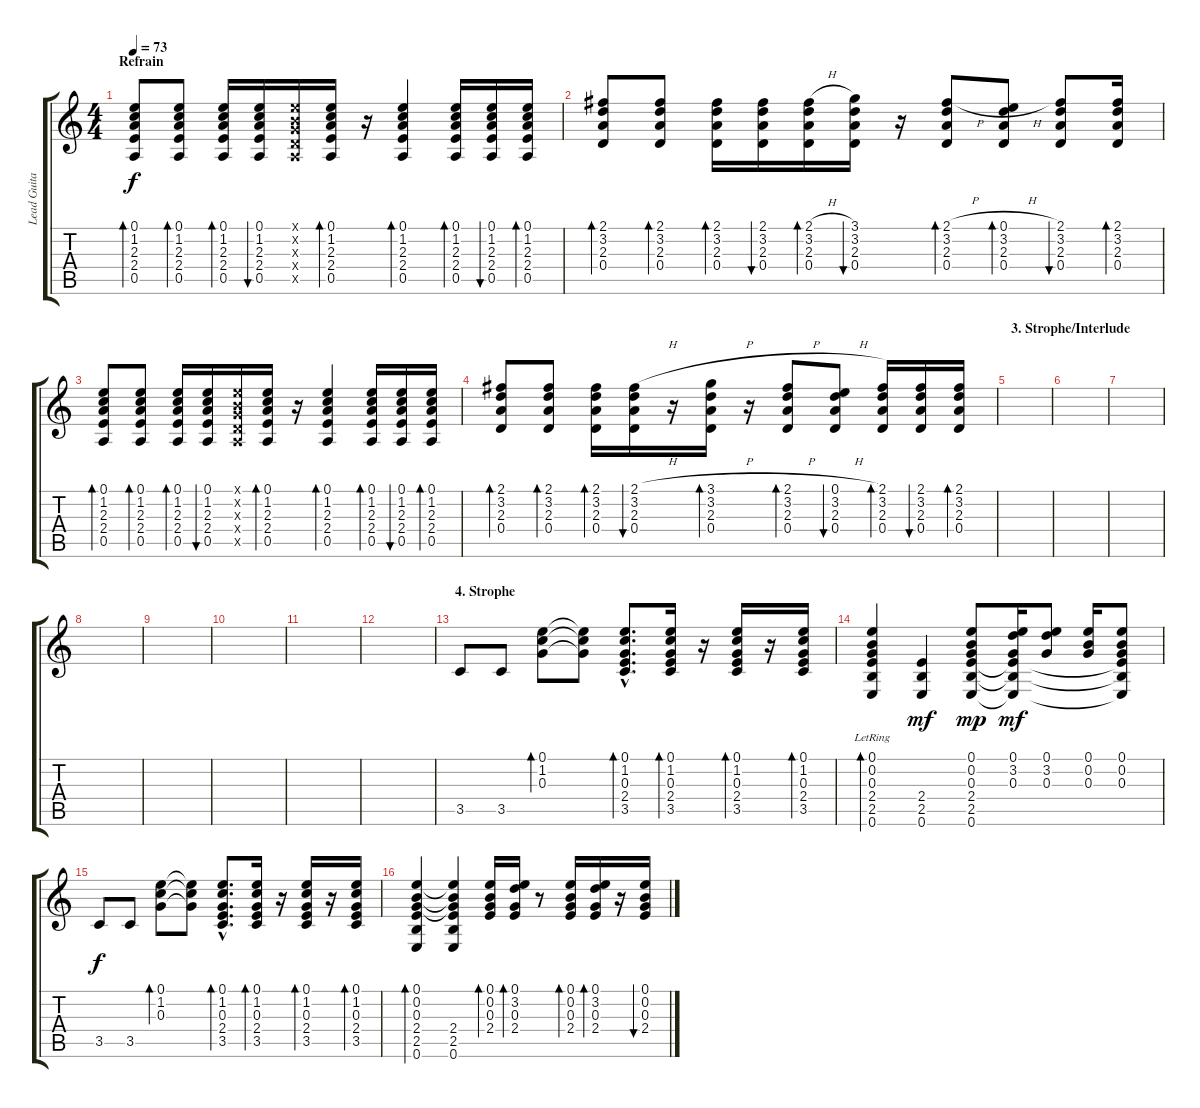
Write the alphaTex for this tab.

\track ("Lead Guitar" "Lead Guita") {instrument electricguitarclean}
\staff {score tabs}
\tuning (E4 B3 G3 D3 A2 E2) {hide}
\ts (4 4)
\section ("" "Refrain")
\tempo 73
\clef g2
\ks c
(0.1 1.2 2.3 2.4 0.5).8{bd 30 dy f} (0.1 1.2 2.3 2.4 0.5).8{bd 30} (0.1 1.2 2.3 2.4 0.5).16{bd 30} (0.1 1.2 2.3 2.4 0.5).16{bu 30} (0.1{x} 0.2{x} 0.3{x} 0.4{x} 0.5{x}).16 (0.1 1.2 2.3 2.4 0.5).16{bd 30} r.16 (0.1 1.2 2.3 2.4 0.5).4{bd 30} (0.1 1.2 2.3 2.4 0.5).16{bd 30} (0.1 1.2 2.3 2.4 0.5).16{bu 30} (0.1 1.2 2.3 2.4 0.5).16{bd 30} |
(2.1 3.2 2.3 0.4).8{bd 30} (2.1 3.2 2.3 0.4).8{bd 30} (2.1 3.2 2.3 0.4).16{bd 30} (2.1 3.2 2.3 0.4).16{bu 30} (2.1{h} 3.2 2.3 0.4).16{bd 30} (3.1 3.2 2.3 0.4).16{bu 30} r.16 (2.1{h} 3.2 2.3 0.4).8{bd 30} (0.1{h} 3.2 2.3 0.4).8{bd 30} (2.1 3.2 2.3 0.4).8{bu 30} (2.1 3.2 2.3 0.4).16{bd 30} |
(0.1 1.2 2.3 2.4 0.5).8{bd 30} (0.1 1.2 2.3 2.4 0.5).8{bd 30} (0.1 1.2 2.3 2.4 0.5).16{bd 30} (0.1 1.2 2.3 2.4 0.5).16{bu 30} (0.1{x} 0.2{x} 0.3{x} 0.4{x} 0.5{x}).16 (0.1 1.2 2.3 2.4 0.5).16{bd 30} r.16 (0.1 1.2 2.3 2.4 0.5).4{bd 30} (0.1 1.2 2.3 2.4 0.5).16{bd 30} (0.1 1.2 2.3 2.4 0.5).16{bu 30} (0.1 1.2 2.3 2.4 0.5).16{bd 30} |
(2.1 3.2 2.3 0.4).8{bd 30} (2.1 3.2 2.3 0.4).8{bd 30} (2.1 3.2 2.3 0.4).16{bd 30} (2.1{h} 3.2 2.3 0.4).16{bu 30} r.16 (3.1{h} 3.2 2.3 0.4).16{bd 30} r.16 (2.1{h} 3.2 2.3 0.4).8{bd 30} (0.1{h} 3.2 2.3 0.4).8{bu 30} (2.1 3.2 2.3 0.4).16{bd 30} (2.1 3.2 2.3 0.4).16{bu 30} (2.1 3.2 2.3 0.4).16{bd 30} |
\section ("" "3. Strophe/Interlude")
|
|
|
|
|
|
|
|
\section ("" "4. Strophe")
3.5.8 3.5.8 (0.1 1.2 0.3).8{bd 30} (0.1{t} 1.2{t} 0.3{t}).8 (0.1{hac} 1.2{hac} 0.3{hac} 2.4{hac} 3.5{hac}).8{d bd 30} (0.1 1.2 0.3 2.4 3.5).16{bd 30} r.16 (0.1 1.2 0.3 2.4 3.5).16{bd 30} r.16 (0.1 1.2 0.3 2.4 3.5).16{bd 30} |
(0.1{lr} 0.2{lr} 0.3{lr} 2.4 2.5 0.6).4{bd 30} (2.4 2.5 0.6).4{dy mf} (0.1 0.2 0.3 2.4 2.5 0.6).8{dy mp} (0.1 3.2 0.3 2.4{t} 2.5{t} 0.6{t}).16{dy mf} (0.1 3.2 0.3).8 (0.1 0.2 0.3).16 (0.1 0.2 0.3 2.4{t} 2.5{t} 0.6{t}).8 |
3.5.8{dy f} 3.5.8 (0.1 1.2 0.3).8{bd 30} (0.1{t} 1.2{t} 0.3{t}).8 (0.1{hac} 1.2{hac} 0.3{hac} 2.4{hac} 3.5{hac}).8{d bd 30} (0.1 1.2 0.3 2.4 3.5).16{bd 30} r.16 (0.1 1.2 0.3 2.4 3.5).16{bd 30} r.16 (0.1 1.2 0.3 2.4 3.5).16{bd 30} |
(0.1 0.2 0.3 2.4 2.5 0.6).4{bd 30} (0.1{t} 0.2{t} 0.3{t} 2.4 2.5 0.6).4 (0.1 0.2 0.3 2.4).16{bd 30} (0.1 3.2 0.3 2.4).16{bd 30} r.8 (0.1 0.2 0.3 2.4).16{bd 30} (0.1 3.2 0.3 2.4).16{bd 30} r.16 (0.1 0.2 0.3 2.4).16{bu 30}
